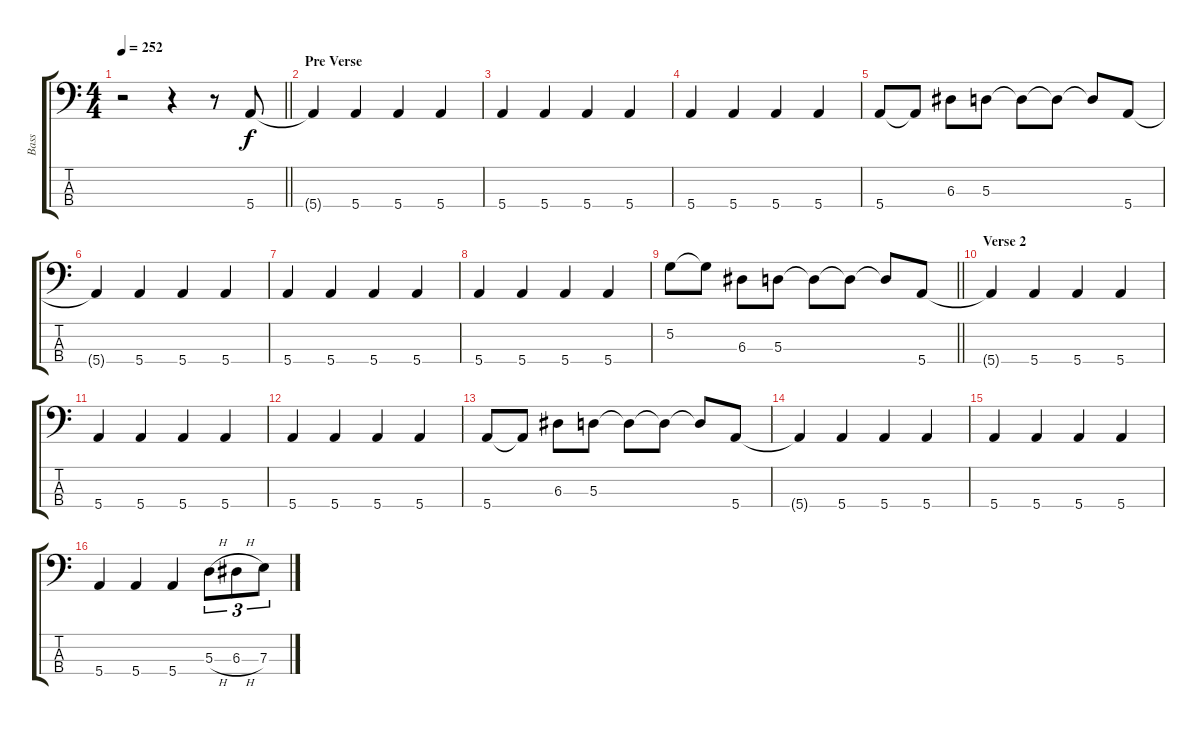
\track ("Bass" "Bass") {instrument electricbassfinger}
\staff {score tabs}
\tuning (G2 D2 A1 E1) {hide}
\ts (4 4)
\tempo 252
\clef f4
\barLineRight lightlight
\ks c
r.2{dy f} r.4 r.8 5.4.8 |
\section ("" "Pre Verse")
5.4{t}.4 5.4.4 5.4.4 5.4.4 |
5.4.4 5.4.4 5.4.4 5.4.4 |
5.4.4 5.4.4 5.4.4 5.4.4 |
5.4.8 5.4{t}.8 6.3.8 5.3.8 5.3{t}.8 5.3{t}.8 5.3{t}.8 5.4.8 |
5.4{t}.4 5.4.4 5.4.4 5.4.4 |
5.4.4 5.4.4 5.4.4 5.4.4 |
5.4.4 5.4.4 5.4.4 5.4.4 |
\barLineRight lightlight
5.2.8 5.2{t}.8 6.3.8 5.3.8 5.3{t}.8 5.3{t}.8 5.3{t}.8 5.4.8 |
\section ("" "Verse 2")
5.4{t}.4 5.4.4 5.4.4 5.4.4 |
5.4.4 5.4.4 5.4.4 5.4.4 |
5.4.4 5.4.4 5.4.4 5.4.4 |
5.4.8 5.4{t}.8 6.3.8 5.3.8 5.3{t}.8 5.3{t}.8 5.3{t}.8 5.4.8 |
5.4{t}.4 5.4.4 5.4.4 5.4.4 |
5.4.4 5.4.4 5.4.4 5.4.4 |
5.4.4 5.4.4 5.4.4 5.3{h}.8{tu (3 2)} 6.3{h}.8{tu (3 2)} 7.3.8{tu (3 2)}
